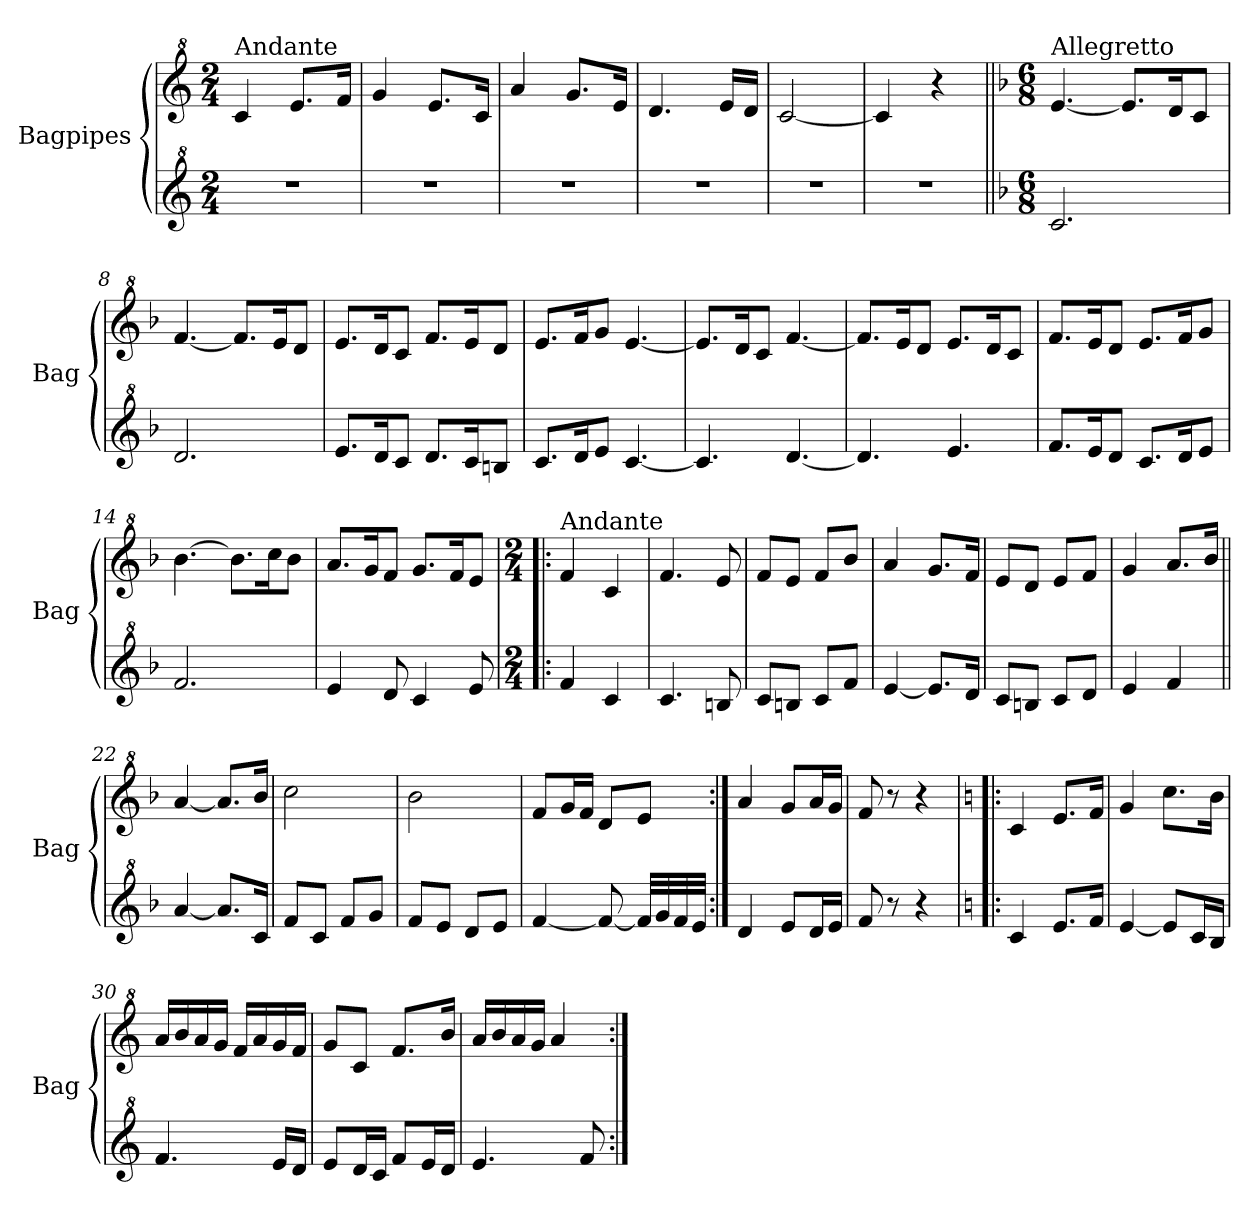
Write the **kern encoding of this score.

**kern	**kern
*part2	*part1
*staff2	*staff1
*I"Bagpipes	*I"Bagpipes
*I'Bag	*I'Bag
*clefG^2	*clefG^2
*k[]	*k[]
*C:	*C:
*M2/4	*M2/4
=1	=1
!	!LO:TX:a:t=Andante
2r	4cc/
.	8.ee/L
.	16ff/Jk
=2	=2
2r	4gg/
.	8.ee/L
.	16cc/Jk
=3	=3
2r	4aa/
.	8.gg/L
.	16ee/Jk
=4	=4
2r	4.dd/
.	16ee/LL
.	16dd/JJ
=5	=5
2r	[2cc/
=6	=6
2r	4cc/]
.	4r
=7||	=7||
*k[b-]	*k[b-]
*F:	*F:
*M6/8	*M6/8
!	!LO:TX:a:t=Allegretto
2.cc/	[4.ee/
.	8.ee/L]
.	16dd/K
.	8cc/J
=8	=8
2.dd/	[4.ff/
.	8.ff/L]
.	16ee/K
.	8dd/J
=9	=9
8.ee/L	8.ee/L
16dd/K	16dd/K
8cc/J	8cc/J
8.dd/L	8.ff/L
16cc/K	16ee/K
8bn/J	8dd/J
!!LO:LB:g=z
=10	=10
8.cc/L	8.ee/L
16dd/K	16ff/K
8ee/J	8gg/J
[4.cc/	[4.ee/
=11	=11
4.cc/]	8.ee/L]
.	16dd/K
.	8cc/J
[4.dd/	[4.ff/
=12	=12
4.dd/]	8.ff/L]
.	16ee/K
.	8dd/J
4.ee/	8.ee/L
.	16dd/K
.	8cc/J
=13	=13
8.ff/L	8.ff/L
16ee/K	16ee/K
8dd/J	8dd/J
8.cc/L	8.ee/L
16dd/K	16ff/K
8ee/J	8gg/J
=14	=14
2.ff/	[4.bb-\
.	8.bb-\L]
.	16ccc\K
.	8bb-\J
=15	=15
4ee/	8.aa/L
.	16gg/K
8dd/	8ff/J
4cc/	8.gg/L
.	16ff/K
8ee/	8ee/J
!!LO:LB:g=z
=16!|:	=16!|:
*M2/4	*M2/4
!	!LO:TX:a:t=Andante
4ff/	4ff/
4cc/	4cc/
=17	=17
4.cc/	4.ff/
8bn/	8ee/
=18	=18
8cc/L	8ff/L
8bn/J	8ee/J
8cc/L	8ff/L
8ff/J	8bb-/J
=19	=19
[4ee/	4aa/
8.ee/L]	8.gg/L
16dd/Jk	16ff/Jk
=20	=20
8cc/L	8ee/L
8bn/J	8dd/J
8cc/L	8ee/L
8dd/J	8ff/J
=21	=21
4ee/	4gg/
4ff/	8.aa/L
.	16bb-/Jk
=22||	=22||
[4aa/	[4aa/
8.aa/L]	8.aa/L]
16cc/Jk	16bb-/Jk
=23	=23
8ff/L	2ccc\
8cc/J	.
8ff/L	.
8gg/J	.
=24	=24
8ff/L	2bb-\
8ee/J	.
8dd/L	.
8ee/J	.
!!LO:LB:g=z
=25	=25
[4ff/	8ff/L
.	16gg/L
.	16ff/JJ
8ff/_	8dd/L
32ff/LLL]	8ee/J
32gg/	.
32ff/	.
32ee/JJJ	.
=26:|!	=26:|!
4dd/	4aa/
8ee/L	8gg/L
16dd/L	16aa/L
16ee/JJ	16gg/JJ
=27	=27
8ff/	8ff/
8r	8r
4r	4r
=28!|:	=28!|:
*k[]	*k[]
*C:	*C:
4cc/	4cc/
8.ee/L	8.ee/L
16ff/Jk	16ff/Jk
=29	=29
[4ee/	4gg/
8ee/L]	8.ccc\L
16cc/L	.
16b/JJ	16bb\Jk
=30	=30
4.ff/	16aa/LL
.	16bb/
.	16aa/
.	16gg/JJ
.	16ff/LL
.	16aa/
16ee/LL	16gg/
16dd/JJ	16ff/JJ
=31	=31
8ee/L	8gg/L
16dd/L	8cc/J
16cc/JJ	.
8ff/L	8.ff/L
16ee/L	.
16dd/JJ	16bb/Jk
!!LO:LB:g=z
=32	=32
4.ee/	16aa/LL
.	16bb/
.	16aa/
.	16gg/JJ
.	4aa/
8ff/	.
=:|!	=:|!
*-	*-
